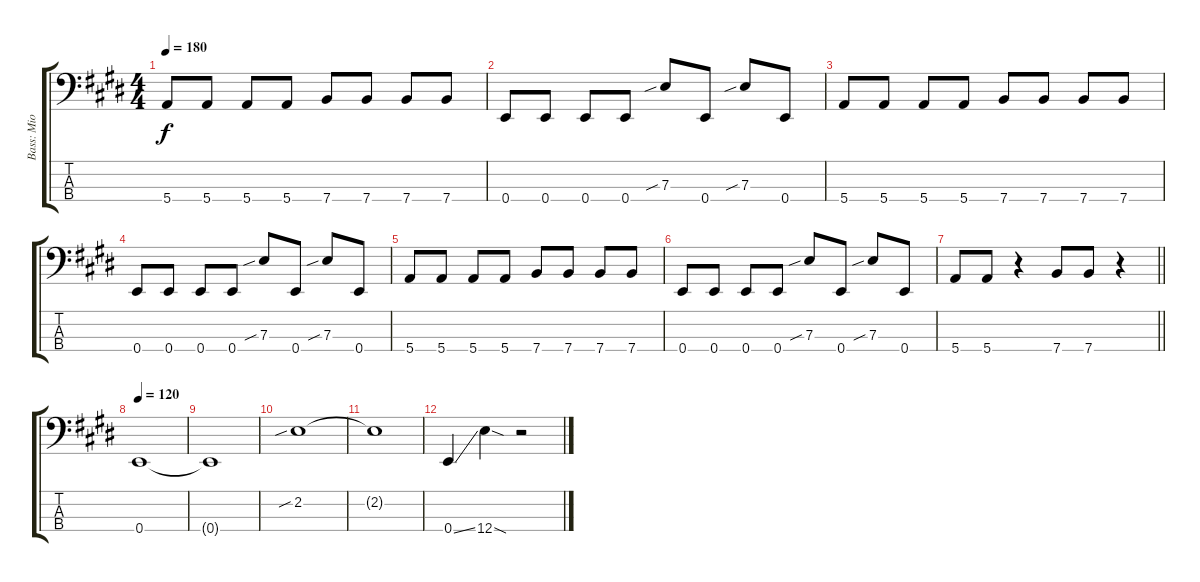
\track ("Bass: Mio Akiyama" "Bass: Mio ") {instrument electricbassfinger}
\staff {score tabs}
\tuning (G2 D2 A1 E1) {hide}
\ts (4 4)
\tempo 180
\clef f4
\ks e
5.4.8{dy f} 5.4.8 5.4.8 5.4.8 7.4.8 7.4.8 7.4.8 7.4.8 |
0.4.8 0.4.8 0.4.8 0.4.8 7.3{sib}.8 0.4.8 7.3{sib}.8 0.4.8 |
5.4.8 5.4.8 5.4.8 5.4.8 7.4.8 7.4.8 7.4.8 7.4.8 |
0.4.8 0.4.8 0.4.8 0.4.8 7.3{sib}.8 0.4.8 7.3{sib}.8 0.4.8 |
5.4.8 5.4.8 5.4.8 5.4.8 7.4.8 7.4.8 7.4.8 7.4.8 |
0.4.8 0.4.8 0.4.8 0.4.8 7.3{sib}.8 0.4.8 7.3{sib}.8 0.4.8 |
\barLineRight lightlight
5.4.8 5.4.8 r.4 7.4.8 7.4.8 r.4 |
\tempo 120
0.4.1 |
0.4{t}.1 |
2.2{sib}.1 |
2.2{t}.1 |
0.4{ss}.4 12.4{sod}.4 r.2
